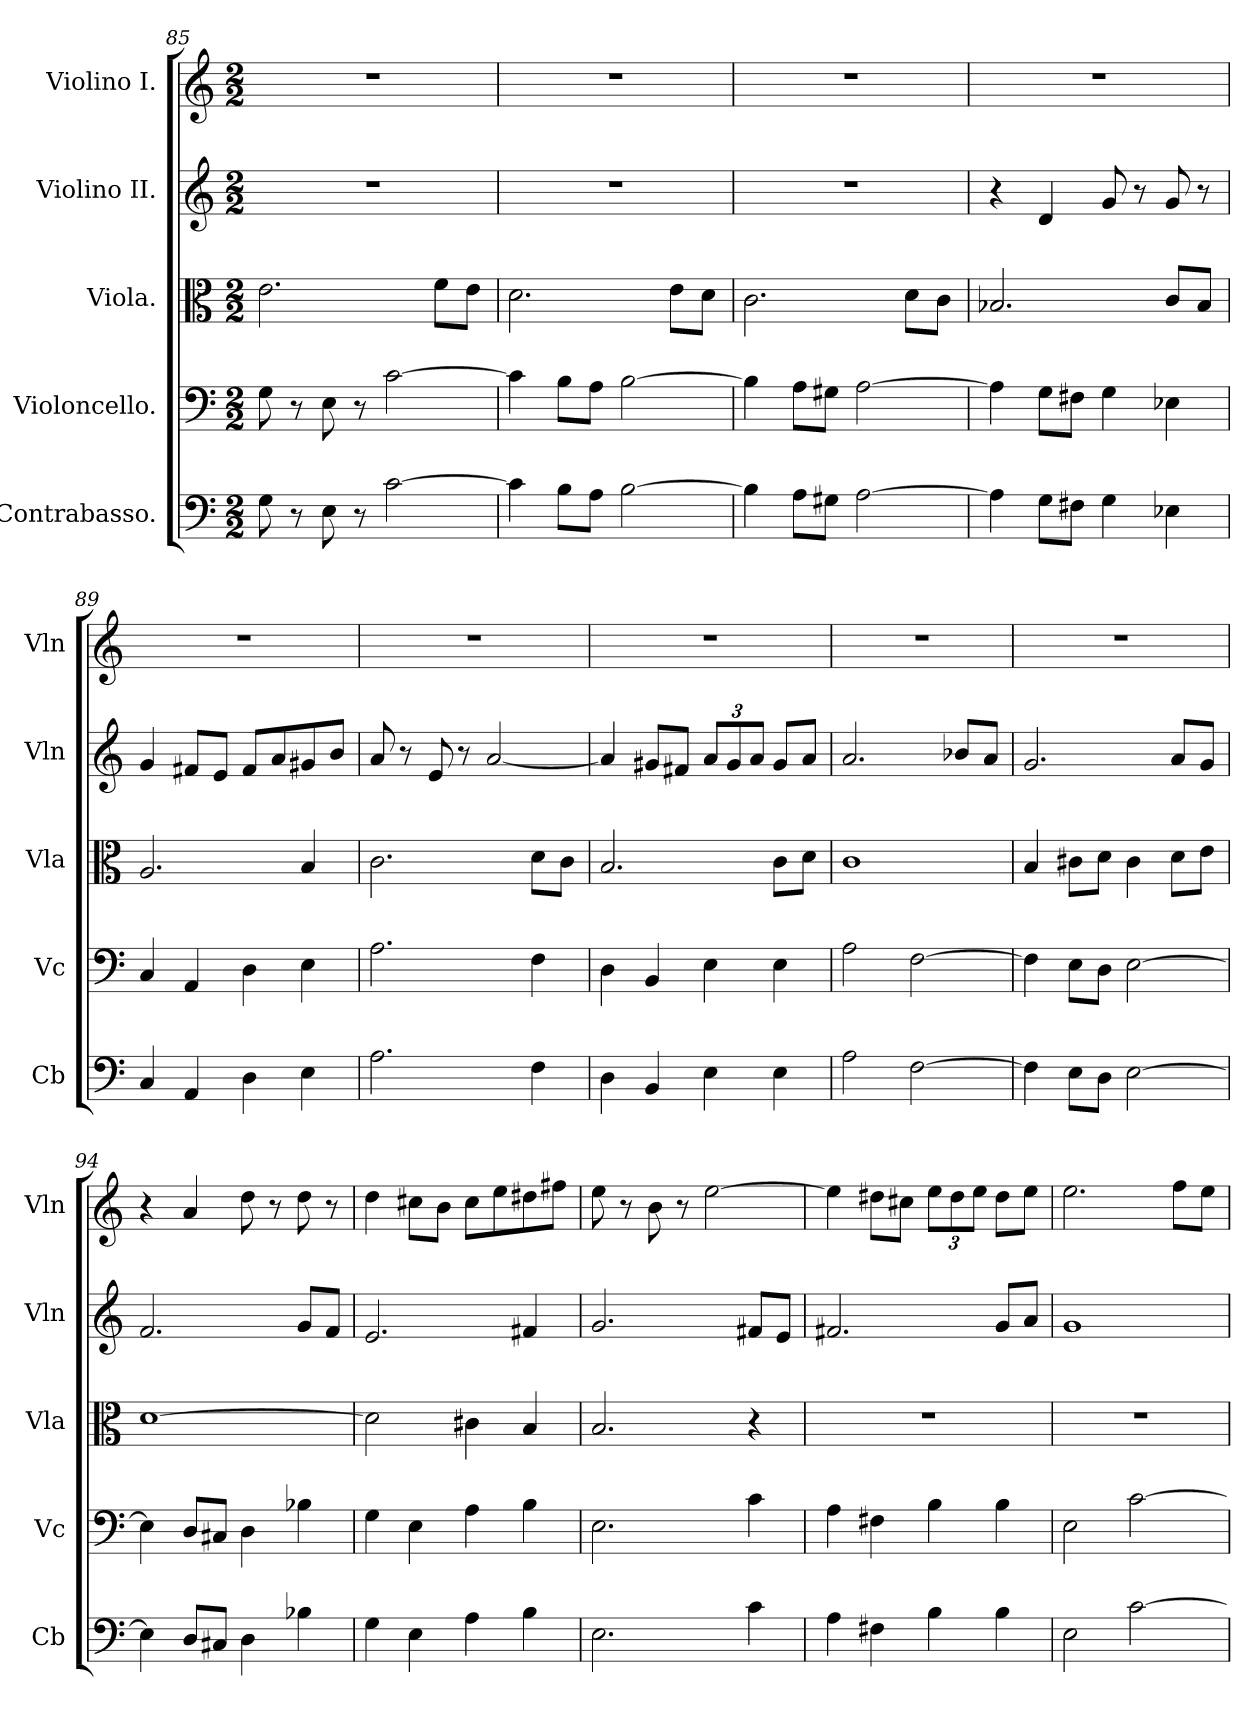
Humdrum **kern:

**kern	**kern	**kern	**kern	**kern
*part5	*part4	*part3	*part2	*part1
*staff5	*staff4	*staff3	*staff2	*staff1
*I"Contrabasso.	*I"Violoncello.	*I"Viola.	*I"Violino II.	*I"Violino I.
*I'Cb	*I'Vc	*I'Vla	*I'Vln	*I'Vln
*clefF4	*clefF4	*clefC3	*clefG2	*clefG2
*ITrd7c12	*	*	*	*
*k[]	*k[]	*k[]	*k[]	*k[]
*M2/2	*M2/2	*M2/2	*M2/2	*M2/2
=85	=85	=85	=85	=85
8GG\	8G\	2.e\	1r	1r
8r	8r	.	.	.
8EE\	8E\	.	.	.
8r	8r	.	.	.
[2C\	[2c\	.	.	.
.	.	8f\L	.	.
.	.	8e\J	.	.
=86	=86	=86	=86	=86
4C\]	4c\]	2.d\	1r	1r
8BB\L	8B\L	.	.	.
8AA\J	8A\J	.	.	.
[2BB\	[2B\	.	.	.
.	.	8e\L	.	.
.	.	8d\J	.	.
=87	=87	=87	=87	=87
4BB\]	4B\]	2.c\	1r	1r
8AA\L	8A\L	.	.	.
8GG#X\J	8G#X\J	.	.	.
[2AA\	[2A\	.	.	.
.	.	8d\L	.	.
.	.	8c\J	.	.
=88	=88	=88	=88	=88
4AA\]	4A\]	2.B-X/	4r	1r
8GG\L	8G\L	.	4d/	.
8FF#X\J	8F#X\J	.	.	.
4GG\	4G\	.	8g/	.
.	.	.	8r	.
4EE-X\	4E-X\	8c/L	8g/	.
.	.	8B-/J	8r	.
=89	=89	=89	=89	=89
4CC/	4C/	2.A/	4g/	1r
4AAA/	4AA/	.	8f#X/L	.
.	.	.	8e/J	.
4DD\	4D\	.	8f#/L	.
.	.	.	8a/	.
4EE\	4E\	4B/	8g#X/	.
.	.	.	8b/J	.
=90	=90	=90	=90	=90
2.AA\	2.A\	2.c\	8a/	1r
.	.	.	8r	.
.	.	.	8e/	.
.	.	.	8r	.
.	.	.	[2a/	.
4FF\	4F\	8d\L	.	.
.	.	8c\J	.	.
=91	=91	=91	=91	=91
4DD\	4D\	2.B/	4a/]	1r
4BBB/	4BB/	.	8g#X/L	.
.	.	.	8f#X/J	.
*	*	*	*Xbrackettup	*
4EE\	4E\	.	12a/L	.
.	.	.	12g#/	.
.	.	.	12a/J	.
4EE\	4E\	8c\L	8g#/L	.
.	.	8d\J	8a/J	.
=92	=92	=92	=92	=92
2AA\	2A\	1c	2.a/	1r
[2FF\	[2F\	.	.	.
.	.	.	8b-X/L	.
.	.	.	8a/J	.
=93	=93	=93	=93	=93
4FF\]	4F\]	4B/	2.g/	1r
8EE\L	8E\L	8c#X\L	.	.
8DD\J	8D\J	8d\J	.	.
[2EE\	[2E\	4c#\	.	.
.	.	8d\L	8a/L	.
.	.	8e\J	8g/J	.
=94	=94	=94	=94	=94
4EE\]	4E\]	[1d	2.f/	4r
8DD/L	8D/L	.	.	4a/
8CC#X/J	8C#X/J	.	.	.
4DD\	4D\	.	.	8dd\
.	.	.	.	8r
4BB-X\	4B-X\	.	8g/L	8dd\
.	.	.	8f/J	8r
=95	=95	=95	=95	=95
4GG\	4G\	2d\]	2.e/	4dd\
4EE\	4E\	.	.	8cc#X\L
.	.	.	.	8b\J
4AA\	4A\	4c#X\	.	8cc#\L
.	.	.	.	8ee\
4BB\	4B\	4B/	4f#X/	8dd#X\
.	.	.	.	8ff#X\J
=96	=96	=96	=96	=96
2.EE\	2.E\	2.B/	2.g/	8ee\
.	.	.	.	8r
.	.	.	.	8b\
.	.	.	.	8r
.	.	.	.	[2ee\
4C\	4c\	4r	8f#X/L	.
.	.	.	8e/J	.
=97	=97	=97	=97	=97
4AA\	4A\	1r	2.f#X/	4ee\]
4FF#X\	4F#X\	.	.	8dd#X\L
.	.	.	.	8cc#X\J
*	*	*	*	*Xbrackettup
4BB\	4B\	.	.	12ee\L
.	.	.	.	12dd#\
.	.	.	.	12ee\J
4BB\	4B\	.	8g/L	8dd#\L
.	.	.	8a/J	8ee\J
=98	=98	=98	=98	=98
2EE\	2E\	1r	1g	2.ee\
[2C\	[2c\	.	.	.
.	.	.	.	8ff\L
.	.	.	.	8ee\J
=	=	=	=	=
*-	*-	*-	*-	*-
